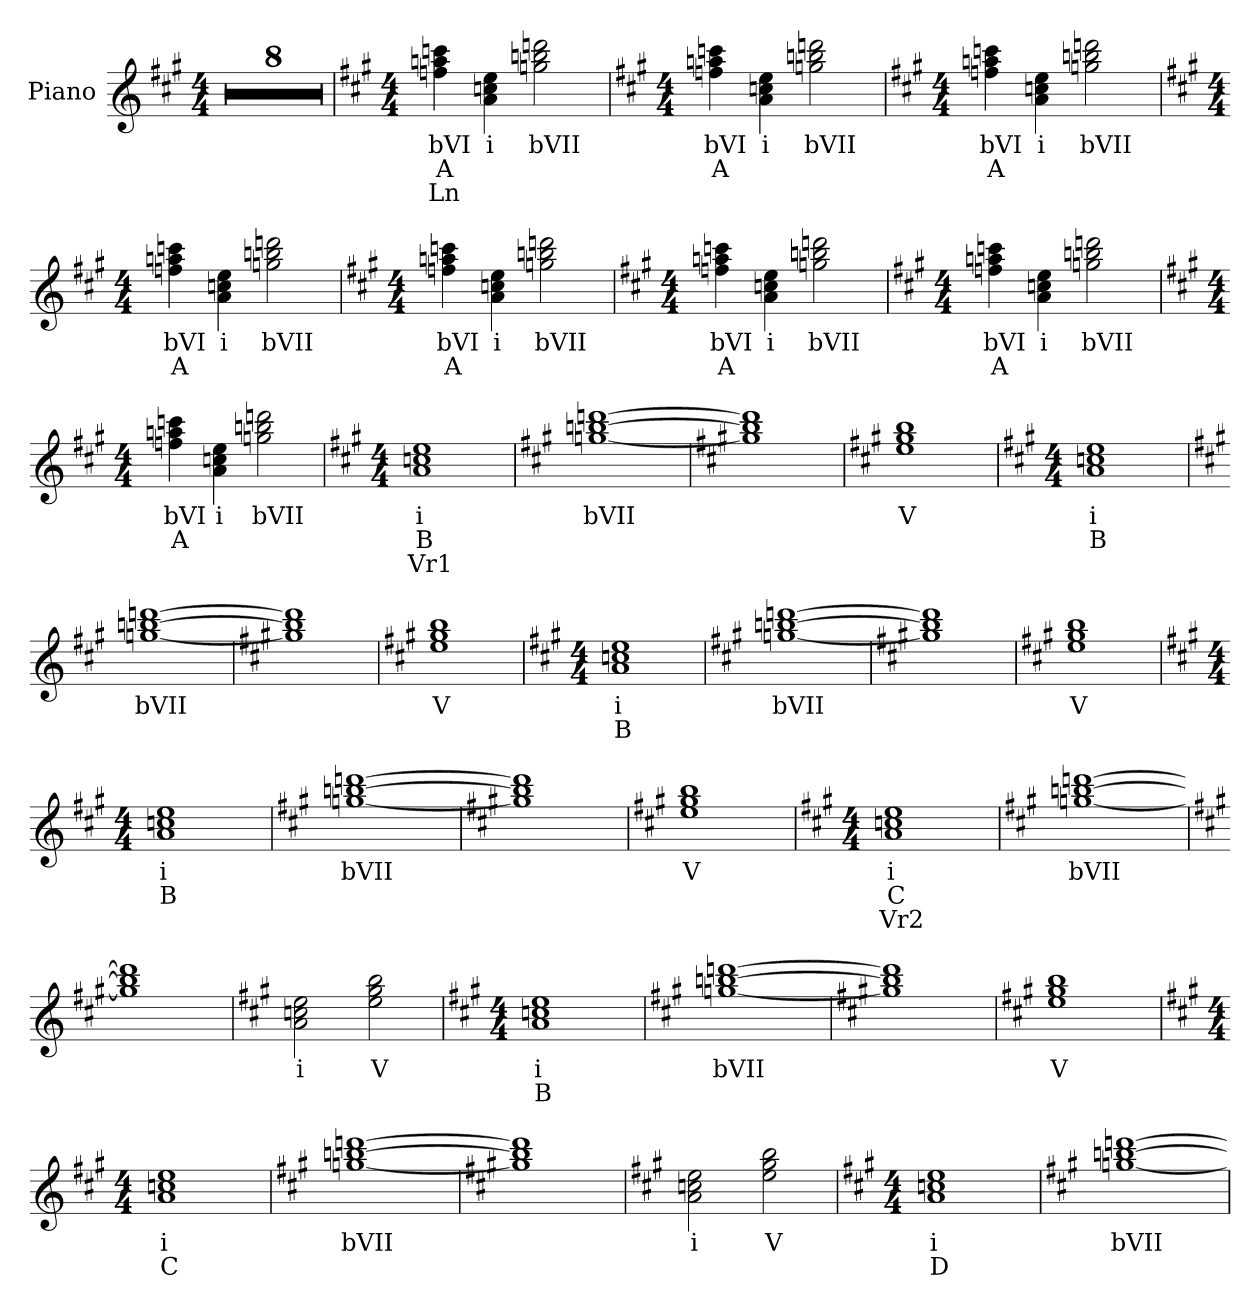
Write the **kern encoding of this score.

**kern	**text	**text	**text
*part1	*part1	*part1	*part1
*staff1	*staff1	*staff1	*staff1
*I"Piano	*	*	*
*I'Pno	*	*	*
*k[f#c#g#]	*	*	*
*A:	*	*	*
*M4/4	*	*	*
=	=	=	=
1r	.	.	.
=	=	=	=
*k[f#c#g#]	*	*	*
*A:	*	*	*
*M4/4	*	*	*
1r	.	.	.
=	=	=	=
*k[f#c#g#]	*	*	*
*A:	*	*	*
*M4/4	*	*	*
1r	.	.	.
=	=	=	=
*k[f#c#g#]	*	*	*
*A:	*	*	*
*M4/4	*	*	*
1r	.	.	.
=	=	=	=
*k[f#c#g#]	*	*	*
*A:	*	*	*
*M4/4	*	*	*
1r	.	.	.
=	=	=	=
*k[f#c#g#]	*	*	*
*A:	*	*	*
*M4/4	*	*	*
1r	.	.	.
=	=	=	=
*k[f#c#g#]	*	*	*
*A:	*	*	*
*M4/4	*	*	*
1r	.	.	.
=	=	=	=
*k[f#c#g#]	*	*	*
*A:	*	*	*
*M4/4	*	*	*
1r	.	.	.
=	=	=	=
*k[f#c#g#]	*	*	*
*A:	*	*	*
*M4/4	*	*	*
4ffn 4aan 4cccn	bVI	A	Ln
4a 4ccn 4ee	i	.	.
2ggn 2bbn 2dddn	bVII	.	.
=	=	=	=
*k[f#c#g#]	*	*	*
*A:	*	*	*
*M4/4	*	*	*
4ffn 4aan 4cccn	bVI	A	.
4a 4ccn 4ee	i	.	.
2ggn 2bbn 2dddn	bVII	.	.
=	=	=	=
*k[f#c#g#]	*	*	*
*A:	*	*	*
*M4/4	*	*	*
4ffn 4aan 4cccn	bVI	A	.
4a 4ccn 4ee	i	.	.
2ggn 2bbn 2dddn	bVII	.	.
=	=	=	=
*k[f#c#g#]	*	*	*
*A:	*	*	*
*M4/4	*	*	*
4ffn 4aan 4cccn	bVI	A	.
4a 4ccn 4ee	i	.	.
2ggn 2bbn 2dddn	bVII	.	.
=	=	=	=
*k[f#c#g#]	*	*	*
*A:	*	*	*
*M4/4	*	*	*
4ffn 4aan 4cccn	bVI	A	.
4a 4ccn 4ee	i	.	.
2ggn 2bbn 2dddn	bVII	.	.
=	=	=	=
*k[f#c#g#]	*	*	*
*A:	*	*	*
*M4/4	*	*	*
4ffn 4aan 4cccn	bVI	A	.
4a 4ccn 4ee	i	.	.
2ggn 2bbn 2dddn	bVII	.	.
=	=	=	=
*k[f#c#g#]	*	*	*
*A:	*	*	*
*M4/4	*	*	*
4ffn 4aan 4cccn	bVI	A	.
4a 4ccn 4ee	i	.	.
2ggn 2bbn 2dddn	bVII	.	.
=	=	=	=
*k[f#c#g#]	*	*	*
*A:	*	*	*
*M4/4	*	*	*
4ffn 4aan 4cccn	bVI	A	.
4a 4ccn 4ee	i	.	.
2ggn 2bbn 2dddn	bVII	.	.
=	=	=	=
*k[f#c#g#]	*	*	*
*A:	*	*	*
*M4/4	*	*	*
1a 1ccn 1ee	i	B	Vr1
=	=	=	=
*k[f#c#g#]	*	*	*
*A:	*	*	*
[1ggn [1bbn [1dddn	bVII	.	.
=	=	=	=
*k[f#c#g#]	*	*	*
*A:	*	*	*
1ggn] 1bbn] 1dddn]	.	.	.
=	=	=	=
*k[f#c#g#]	*	*	*
*A:	*	*	*
1ee 1gg# 1bb	V	.	.
=	=	=	=
*k[f#c#g#]	*	*	*
*A:	*	*	*
*M4/4	*	*	*
1a 1ccn 1ee	i	B	.
=	=	=	=
*k[f#c#g#]	*	*	*
*A:	*	*	*
[1ggn [1bbn [1dddn	bVII	.	.
=	=	=	=
*k[f#c#g#]	*	*	*
*A:	*	*	*
1ggn] 1bbn] 1dddn]	.	.	.
=	=	=	=
*k[f#c#g#]	*	*	*
*A:	*	*	*
1ee 1gg# 1bb	V	.	.
=	=	=	=
*k[f#c#g#]	*	*	*
*A:	*	*	*
*M4/4	*	*	*
1a 1ccn 1ee	i	B	.
=	=	=	=
*k[f#c#g#]	*	*	*
*A:	*	*	*
[1ggn [1bbn [1dddn	bVII	.	.
=	=	=	=
*k[f#c#g#]	*	*	*
*A:	*	*	*
1ggn] 1bbn] 1dddn]	.	.	.
=	=	=	=
*k[f#c#g#]	*	*	*
*A:	*	*	*
1ee 1gg# 1bb	V	.	.
=	=	=	=
*k[f#c#g#]	*	*	*
*A:	*	*	*
*M4/4	*	*	*
1a 1ccn 1ee	i	B	.
=	=	=	=
*k[f#c#g#]	*	*	*
*A:	*	*	*
[1ggn [1bbn [1dddn	bVII	.	.
=	=	=	=
*k[f#c#g#]	*	*	*
*A:	*	*	*
1ggn] 1bbn] 1dddn]	.	.	.
=	=	=	=
*k[f#c#g#]	*	*	*
*A:	*	*	*
1ee 1gg# 1bb	V	.	.
=	=	=	=
*k[f#c#g#]	*	*	*
*A:	*	*	*
*M4/4	*	*	*
1a 1ccn 1ee	i	C	Vr2
=	=	=	=
*k[f#c#g#]	*	*	*
*A:	*	*	*
[1ggn [1bbn [1dddn	bVII	.	.
=	=	=	=
*k[f#c#g#]	*	*	*
*A:	*	*	*
1ggn] 1bbn] 1dddn]	.	.	.
=	=	=	=
*k[f#c#g#]	*	*	*
*A:	*	*	*
2a 2ccn 2ee	i	.	.
2ee 2gg# 2bb	V	.	.
=	=	=	=
*k[f#c#g#]	*	*	*
*A:	*	*	*
*M4/4	*	*	*
1a 1ccn 1ee	i	B	.
=	=	=	=
*k[f#c#g#]	*	*	*
*A:	*	*	*
[1ggn [1bbn [1dddn	bVII	.	.
=	=	=	=
*k[f#c#g#]	*	*	*
*A:	*	*	*
1ggn] 1bbn] 1dddn]	.	.	.
=	=	=	=
*k[f#c#g#]	*	*	*
*A:	*	*	*
1ee 1gg# 1bb	V	.	.
=	=	=	=
*k[f#c#g#]	*	*	*
*A:	*	*	*
*M4/4	*	*	*
1a 1ccn 1ee	i	C	.
=	=	=	=
*k[f#c#g#]	*	*	*
*A:	*	*	*
[1ggn [1bbn [1dddn	bVII	.	.
=	=	=	=
*k[f#c#g#]	*	*	*
*A:	*	*	*
1ggn] 1bbn] 1dddn]	.	.	.
=	=	=	=
*k[f#c#g#]	*	*	*
*A:	*	*	*
2a 2ccn 2ee	i	.	.
2ee 2gg# 2bb	V	.	.
=	=	=	=
*k[f#c#g#]	*	*	*
*A:	*	*	*
*M4/4	*	*	*
1a 1ccn 1ee	i	D	.
=	=	=	=
*k[f#c#g#]	*	*	*
*A:	*	*	*
[1ggn [1bbn [1dddn	bVII	.	.
=	=	=	=
*-	*-	*-	*-
